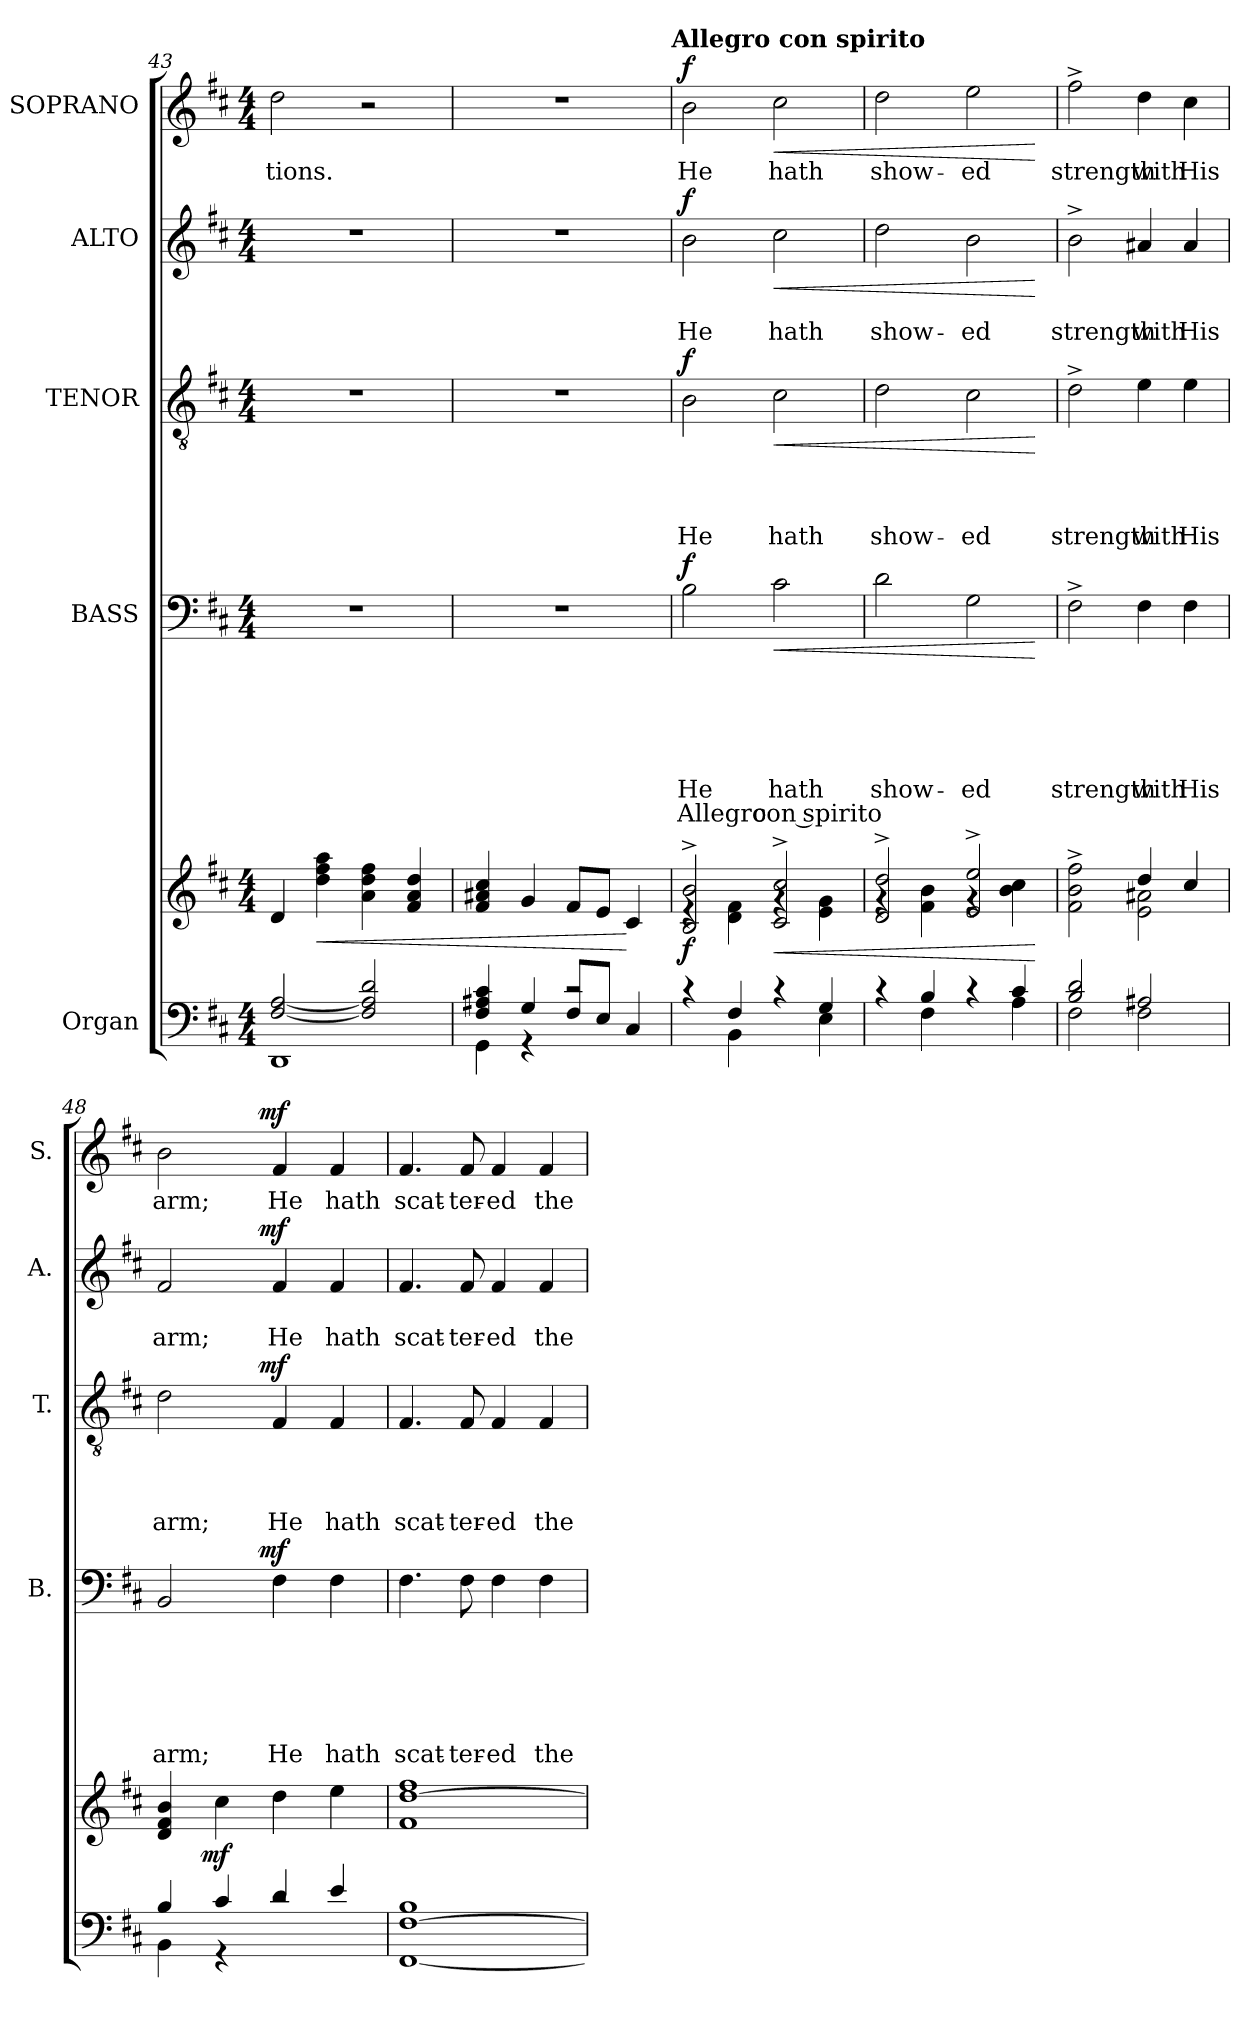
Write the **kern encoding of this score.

**kern	**kern	**dynam	**kern	**text	**text	**text	**text	**text	**text	**text	**dynam	**kern	**text	**text	**text	**text	**dynam	**kern	**text	**text	**dynam	**kern	**text	**dynam
*part5	*part5	*part5	*part4	*part4	*part4	*part4	*part4	*part4	*part4	*part4	*part4	*part3	*part3	*part3	*part3	*part3	*part3	*part2	*part2	*part2	*part2	*part1	*part1	*part1
*staff6	*staff5	*staff5/6	*staff4	*staff4	*staff4	*staff4	*staff4	*staff4	*staff4	*staff4	*staff4	*staff3	*staff3	*staff3	*staff3	*staff3	*staff3	*staff2	*staff2	*staff2	*staff2	*staff1	*staff1	*staff1
*I"Organ	*	*	*I"BASS	*	*	*	*	*	*	*	*	*I"TENOR	*	*	*	*	*	*I"ALTO	*	*	*	*I"SOPRANO	*	*
*	*	*	*I'B.	*	*	*	*	*	*	*	*	*I'T.	*	*	*	*	*	*I'A.	*	*	*	*I'S.	*	*
!!LO:LB:g=z
*clefF4	*clefG2	*	*clefF4	*	*	*	*	*	*	*	*	*clefGv2	*	*	*	*	*	*clefG2	*	*	*	*clefG2	*	*
*k[f#c#]	*k[f#c#]	*	*k[f#c#]	*	*	*	*	*	*	*	*	*k[f#c#]	*	*	*	*	*	*k[f#c#]	*	*	*	*k[f#c#]	*	*
*D:	*D:	*	*D:	*	*	*	*	*	*	*	*	*D:	*	*	*	*	*	*D:	*	*	*	*D:	*	*
*M4/4	*M4/4	*	*M4/4	*	*	*	*	*	*	*	*	*M4/4	*	*	*	*	*	*M4/4	*	*	*	*M4/4	*	*
=43	=43	=43	=43	=43	=43	=43	=43	=43	=43	=43	=43	=43	=43	=43	=43	=43	=43	=43	=43	=43	=43	=43	=43	=43
*^	*	*	*	*	*	*	*	*	*	*	*	*	*	*	*	*	*	*	*	*	*	*	*	*
!	!	!	!	!	!	!	!	!	!	!	!	!	!	!	!	!	!	!	!	!	!	!	!	!LO:LY:b	!
1DD	[>2F#/ [>2A/	4d/	.	1r	.	.	.	.	.	.	.	.	1r	.	.	.	.	.	1r	.	.	.	2dd\	-tions.	.
!	!	!	!LO:HP:b	!	!	!	!	!	!	!	!	!	!	!	!	!	!	!	!	!	!	!	!	!	!
.	.	4dd\ 4ff#\ 4aa\	<	.	.	.	.	.	.	.	.	.	.	.	.	.	.	.	.	.	.	.	.	.	.
.	2F#/] 2A/] 2d/	4a\ 4dd\ 4ff#\	.	.	.	.	.	.	.	.	.	.	.	.	.	.	.	.	.	.	.	.	2r	.	.
.	.	4f#/ 4a/ 4dd/	.	.	.	.	.	.	.	.	.	.	.	.	.	.	.	.	.	.	.	.	.	.	.
=44	=44	=44	=44	=44	=44	=44	=44	=44	=44	=44	=44	=44	=44	=44	=44	=44	=44	=44	=44	=44	=44	=44	=44	=44	=44
4GG\	4F#/ 4A#X/ 4c#/	4f#/ 4a#X/ 4cc#/	.	1r	.	.	.	.	.	.	.	.	1r	.	.	.	.	.	1r	.	.	.	1r	.	.
4rGG	4G/	4g/	.	.	.	.	.	.	.	.	.	.	.	.	.	.	.	.	.	.	.	.	.	.	.
2rc	8F#/L	8f#/L	.	.	.	.	.	.	.	.	.	.	.	.	.	.	.	.	.	.	.	.	.	.	.
.	8E/J	8e/J	.	.	.	.	.	.	.	.	.	.	.	.	.	.	.	.	.	.	.	.	.	.	.
.	4C#/	4c#/	[	.	.	.	.	.	.	.	.	.	.	.	.	.	.	.	.	.	.	.	.	.	.
!	!	!	!	!	!	!	!	!	!	!	!	!	!	!	!	!	!	!	!	!	!	!	!LO:TX:a:B:t=Allegro con spirito	!	!
=45	=45	=45	=45	=45	=45	=45	=45	=45	=45	=45	=45	=45	=45	=45	=45	=45	=45	=45	=45	=45	=45	=45	=45	=45	=45
*	*	*^	*	*	*	*	*	*	*	*	*	*	*	*	*	*	*	*	*	*	*	*	*	*	*
!	!	!	!	!LO:DY:b	!	!	!	!	!	!	!LO:LY:b	!LO:LY:b	!LO:DY:a	!	!	!	!	!LO:LY:b	!LO:DY:a	!	!	!LO:LY:b	!LO:DY:a	!	!LO:LY:b	!LO:DY:a
4rc	4ryy	2B/^> 2b/^>	4rd	f	2B\	.	.	.	.	.	He	Allegro	f	2B\	.	.	.	He	f	2b\	.	He	f	2b\	He	f
4BB\	4F#/	.	4d\ 4f#\	.	.	.	.	.	.	.	.	.	.	.	.	.	.	.	.	.	.	.	.	.	.	.
!	!	!	!	!LO:HP:b	!	!	!	!	!	!	!LO:LY:b	!LO:LY:b	!LO:HP:b	!	!	!	!	!LO:LY:b	!LO:HP:b	!	!	!LO:LY:b	!LO:HP:b	!	!LO:LY:b	!LO:HP:b
4rc	4ryy	2c#/^> 2cc#/^>	4rf	<	2c#\	.	.	.	.	.	hath	con spirito	<	2c#\	.	.	.	hath	<	2cc#\	.	hath	<	2cc#\	hath	<
4E\	4G/	.	4e\ 4g\	.	.	.	.	.	.	.	.	.	.	.	.	.	.	.	.	.	.	.	.	.	.	.
=46	=46	=46	=46	=46	=46	=46	=46	=46	=46	=46	=46	=46	=46	=46	=46	=46	=46	=46	=46	=46	=46	=46	=46	=46	=46	=46
!	!	!	!	!	!	!	!	!	!	!	!LO:LY:b	!	!	!	!	!	!	!LO:LY:b	!	!	!	!LO:LY:b	!	!	!LO:LY:b	!
4rc	4ryy	2d/^> 2dd/^>	4rf	.	2d\	.	.	.	.	.	show-	.	.	2d\	.	.	.	show-	.	2dd\	.	show-	.	2dd\	show-	.
4F#\	4B/	.	4f#\ 4b\	.	.	.	.	.	.	.	.	.	.	.	.	.	.	.	.	.	.	.	.	.	.	.
!	!	!	!	!	!	!	!	!	!	!	!LO:LY:b	!	!	!	!	!	!	!LO:LY:b	!	!	!	!LO:LY:b	!	!	!LO:LY:b	!
4rc	4ryy	2e/^> 2ee/^>	4rf	.	2G\	.	.	.	.	.	-ed	.	.	2c#\	.	.	.	-ed	.	2b\	.	-ed	.	2ee\	-ed	.
4A\	4c#/	.	4b\ 4cc#\	.	.	.	.	.	.	.	.	.	.	.	.	.	.	.	.	.	.	.	.	.	.	.
*v	*v	*	*	*	*	*	*	*	*	*	*	*	*	*	*	*	*	*	*	*	*	*	*	*	*	*
*	*v	*v	*	*	*	*	*	*	*	*	*	*	*	*	*	*	*	*	*	*	*	*	*	*	*
.	.	[	.	.	.	.	.	.	.	.	[	.	.	.	.	.	[	.	.	.	[	.	.	[
=47	=47	=47	=47	=47	=47	=47	=47	=47	=47	=47	=47	=47	=47	=47	=47	=47	=47	=47	=47	=47	=47	=47	=47	=47
*^	*^	*	*	*	*	*	*	*	*	*	*	*	*	*	*	*	*	*	*	*	*	*	*	*
!	!	!	!	!	!	!	!	!	!	!	!LO:LY:b	!	!	!	!	!	!	!LO:LY:b	!	!	!	!LO:LY:b	!	!	!LO:LY:b	!
2B/ 2d/	2F#\	2f#\^< 2b\^< 2ff#\^<	2ryy	.	2F#^>\	.	.	.	.	.	strength	.	.	2d^>\	.	.	.	strength	.	2b^>\	.	strength	.	2ff#^>\	strength	.
!	!	!	!	!	!	!	!	!	!	!	!LO:LY:b	!	!	!	!	!	!	!LO:LY:b	!	!	!	!LO:LY:b	!	!	!LO:LY:b	!
2A#X/	2F#\	2e\ 2a#X\	4dd/	.	4F#\	.	.	.	.	.	with	.	.	4e\	.	.	.	with	.	4a#X/	.	with	.	4dd\	with	.
!	!	!	!	!	!	!	!	!	!	!	!LO:LY:b	!	!	!	!	!	!	!LO:LY:b	!	!	!	!LO:LY:b	!	!	!LO:LY:b	!
.	.	.	4cc#/	.	4F#\	.	.	.	.	.	His	.	.	4e\	.	.	.	His	.	4a#/	.	His	.	4cc#\	His	.
!!LO:PB:g=z
=48	=48	=48	=48	=48	=48	=48	=48	=48	=48	=48	=48	=48	=48	=48	=48	=48	=48	=48	=48	=48	=48	=48	=48	=48	=48	=48
!	!	!	!	!	!	!	!	!	!	!	!LO:LY:b	!	!	!	!	!	!	!LO:LY:b	!	!	!	!LO:LY:b	!	!	!LO:LY:b	!
*	*	*	*	*	*^	*	*	*	*	*	*	*	*	*^	*	*	*	*	*	*^	*	*	*	*^	*	*
4BB\	4B/	4d/ 4f#/ 4b/	8..ryy	.	2BB/	4...ryy	.	.	.	.	.	arm;	.	.	2d\	4...ryy	.	.	.	arm;	.	2f#/	4...ryy	.	arm;	.	2b\	4...ryy	arm;	.
!	!	!	!	!LO:DY:b	!	!	!	!	!	!	!	!	!	!	!	!	!	!	!	!	!	!	!	!	!	!	!	!	!	!
.	.	.	2ryy	mf	.	.	.	.	.	.	.	.	.	.	.	.	.	.	.	.	.	.	.	.	.	.	.	.	.	.
4rGG	4c#/	4cc#\	.	.	.	.	.	.	.	.	.	.	.	.	.	.	.	.	.	.	.	.	.	.	.	.	.	.	.	.
!	!	!	!	!	!	!	!	!	!	!	!	!	!	!LO:DY:a	!	!	!	!	!	!	!LO:DY:a	!	!	!	!	!LO:DY:a	!	!	!	!LO:DY:a
.	.	.	.	.	.	2ryy	.	.	.	.	.	.	.	mf	.	2ryy	.	.	.	.	mf	.	2ryy	.	.	mf	.	2ryy	.	mf
!	!	!	!	!	!	!	!	!	!	!	!	!LO:LY:b	!	!	!	!	!	!	!	!LO:LY:b	!	!	!	!	!LO:LY:b	!	!	!	!LO:LY:b	!
2rc	4d/	4dd\	.	.	4F#\	.	.	.	.	.	.	He	.	.	4F#/	.	.	.	.	He	.	4f#/	.	.	He	.	4f#/	.	He	.
.	.	.	4ryy	.	.	.	.	.	.	.	.	.	.	.	.	.	.	.	.	.	.	.	.	.	.	.	.	.	.	.
!	!	!	!	!	!	!	!	!	!	!	!	!LO:LY:b	!	!	!	!	!	!	!	!LO:LY:b	!	!	!	!	!LO:LY:b	!	!	!	!LO:LY:b	!
.	4e/	4ee\	.	.	4F#\	.	.	.	.	.	.	hath	.	.	4F#/	.	.	.	.	hath	.	4f#/	.	.	hath	.	4f#/	.	hath	.
.	.	.	32ryy	.	.	32ryy	.	.	.	.	.	.	.	.	.	32ryy	.	.	.	.	.	.	32ryy	.	.	.	.	32ryy	.	.
=49	=49	=49	=49	=49	=49	=49	=49	=49	=49	=49	=49	=49	=49	=49	=49	=49	=49	=49	=49	=49	=49	=49	=49	=49	=49	=49	=49	=49	=49	=49
!	!	!	!	!	!	!	!	!	!	!	!	!LO:LY:b	!	!	!	!	!	!	!	!LO:LY:b	!	!	!	!	!LO:LY:b	!	!	!	!LO:LY:b	!
*v	*v	*	*	*	*v	*v	*	*	*	*	*	*	*	*	*v	*v	*	*	*	*	*	*v	*v	*	*	*	*v	*v	*	*
*	*v	*v	*	*	*	*	*	*	*	*	*	*	*	*	*	*	*	*	*	*	*	*	*	*	*
[<1FF# [>1F# 1B	1f# [<1dd 1ff#	.	4.F#\	.	.	.	.	.	scat-	.	.	4.F#/	.	.	.	scat-	.	4.f#/	.	scat-	.	4.f#/	scat-	.
!	!	!	!	!	!	!	!	!	!LO:LY:b	!	!	!	!	!	!	!LO:LY:b	!	!	!	!LO:LY:b	!	!	!LO:LY:b	!
.	.	.	8F#\	.	.	.	.	.	-ter-	.	.	8F#/	.	.	.	-ter-	.	8f#/	.	-ter-	.	8f#/	-ter-	.
!	!	!	!	!	!	!	!	!	!LO:LY:b	!	!	!	!	!	!	!LO:LY:b	!	!	!	!LO:LY:b	!	!	!LO:LY:b	!
.	.	.	4F#\	.	.	.	.	.	-ed	.	.	4F#/	.	.	.	-ed	.	4f#/	.	-ed	.	4f#/	-ed	.
!	!	!	!	!	!	!	!	!	!LO:LY:b	!	!	!	!	!	!	!LO:LY:b	!	!	!	!LO:LY:b	!	!	!LO:LY:b	!
.	.	.	4F#\	.	.	.	.	.	the	.	.	4F#/	.	.	.	the	.	4f#/	.	the	.	4f#/	the	.
=	=	=	=	=	=	=	=	=	=	=	=	=	=	=	=	=	=	=	=	=	=	=	=	=
*-	*-	*-	*-	*-	*-	*-	*-	*-	*-	*-	*-	*-	*-	*-	*-	*-	*-	*-	*-	*-	*-	*-	*-	*-
